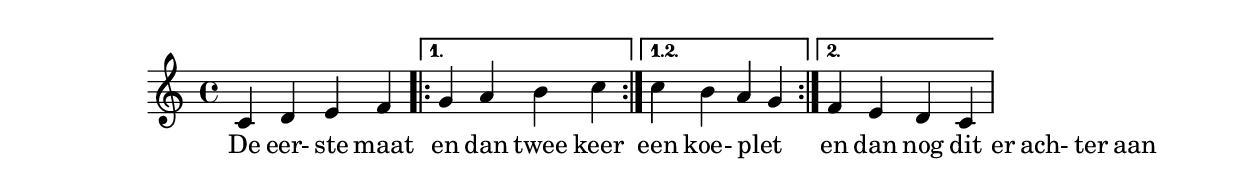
#(ly:set-option 'old-relative)
\version "1.9.1"
% possible rename to lyric-repeat or repeat-lyric.
\header{ texidoc = "@cindex Repeat Lyrics
You can use alternate lyrics as well as alternate notes for repeats. "
}

\score{
	<
		  \context Staff \notes\relative c'{ 
			  c d e f
			  \repeat "volta" 2 { g a b c }
			  \alternative { { c b a g } { f e d c } }
		  }
		  \context Lyrics \lyrics {
			  De eer- ste < { maat } { moet } >
			  \repeat fold 2 { }
			  \alternative {
				  { en dan twee keer } 
				  { een koe- plet _ } 
			  }
			  en dan nog dit er ach- ter aan
		  }
	>
	\paper{raggedright=##t}
}

